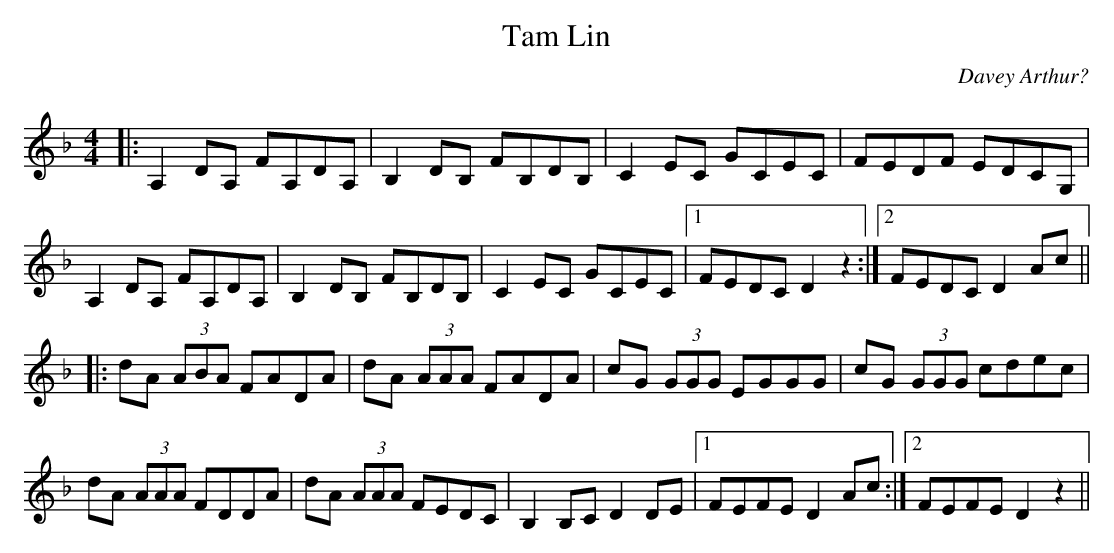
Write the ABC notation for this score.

X:1
T:Tam Lin
C:Davey Arthur?
M:4/4
K:Dm
|:A,2 DA, FA,DA,|B,2 DB, FB,DB,|C2EC GCEC|FEDF EDCG,|
A,2 DA, FA,DA,|B,2 DB, FB,DB,|C2EC GCEC|1FEDC D2z2 :|2FEDC D2Ac||
|:dA (3ABA FADA|dA (3AAA FADA|cG (3GGG EGGG|cG (3GGG cdec|
dA (3AAA FDDA|dA (3AAA FEDC|B,2 B,C D2 DE|1 FEFE D2Ac :|2 FEFE D2z2||
